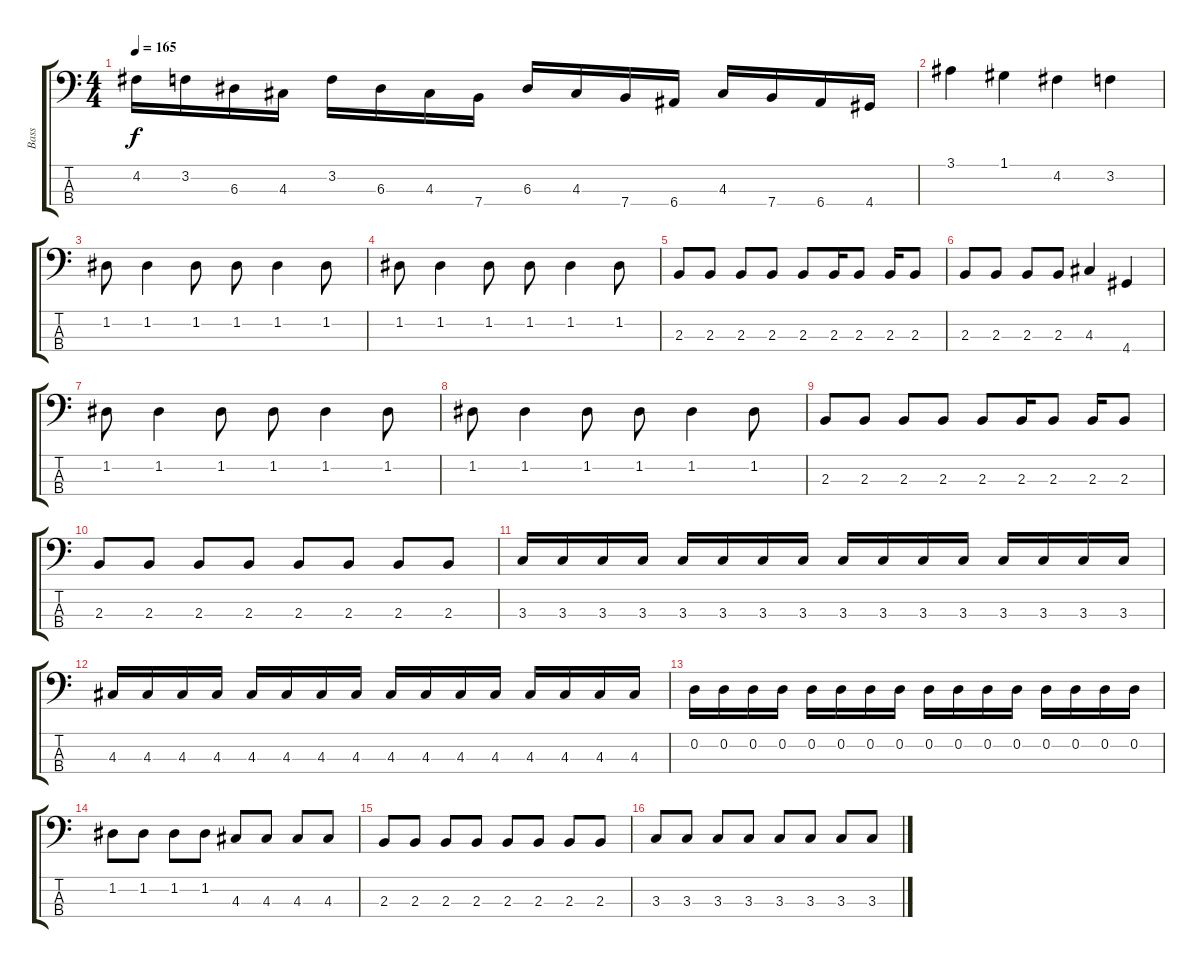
\track ("Bass" "Bass") {instrument electricbassfinger}
\staff {score tabs}
\tuning (G2 D2 A1 E1) {hide}
\ts (4 4)
\tempo 165
\clef f4
\ks c
4.2.16{dy f} 3.2.16 6.3.16 4.3.16 3.2.16 6.3.16 4.3.16 7.4.16 6.3.16 4.3.16 7.4.16 6.4.16 4.3.16 7.4.16 6.4.16 4.4.16 |
3.1.4 1.1.4 4.2.4 3.2.4 |
1.2.8 1.2.4 1.2.8 1.2.8 1.2.4 1.2.8 |
1.2.8 1.2.4 1.2.8 1.2.8 1.2.4 1.2.8 |
2.3.8 2.3.8 2.3.8 2.3.8 2.3.8 2.3.16 2.3.8 2.3.16 2.3.8 |
2.3.8 2.3.8 2.3.8 2.3.8 4.3.4 4.4.4 |
1.2.8 1.2.4 1.2.8 1.2.8 1.2.4 1.2.8 |
1.2.8 1.2.4 1.2.8 1.2.8 1.2.4 1.2.8 |
2.3.8 2.3.8 2.3.8 2.3.8 2.3.8 2.3.16 2.3.8 2.3.16 2.3.8 |
2.3.8 2.3.8 2.3.8 2.3.8 2.3.8 2.3.8 2.3.8 2.3.8 |
3.3.16 3.3.16 3.3.16 3.3.16 3.3.16 3.3.16 3.3.16 3.3.16 3.3.16 3.3.16 3.3.16 3.3.16 3.3.16 3.3.16 3.3.16 3.3.16 |
4.3.16 4.3.16 4.3.16 4.3.16 4.3.16 4.3.16 4.3.16 4.3.16 4.3.16 4.3.16 4.3.16 4.3.16 4.3.16 4.3.16 4.3.16 4.3.16 |
0.2.16 0.2.16 0.2.16 0.2.16 0.2.16 0.2.16 0.2.16 0.2.16 0.2.16 0.2.16 0.2.16 0.2.16 0.2.16 0.2.16 0.2.16 0.2.16 |
1.2.8 1.2.8 1.2.8 1.2.8 4.3.8 4.3.8 4.3.8 4.3.8 |
2.3.8 2.3.8 2.3.8 2.3.8 2.3.8 2.3.8 2.3.8 2.3.8 |
3.3.8 3.3.8 3.3.8 3.3.8 3.3.8 3.3.8 3.3.8 3.3.8
